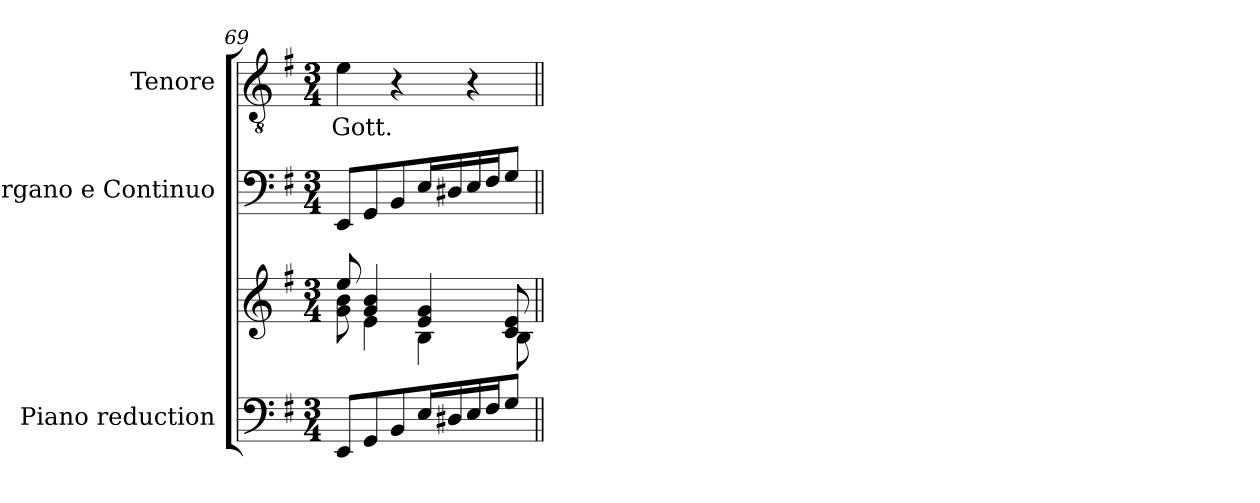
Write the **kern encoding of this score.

**kern	**kern	**kern	**kern	**text
*part3	*part3	*part2	*part1	*part1
*staff4	*staff3	*staff2	*staff1	*staff1
*I"Piano reduction	*	*I"Organo e Continuo	*I"Tenore	*
*I'Pno	*	*	*	*
*clefF4	*clefG2	*clefF4	*clefGv2	*
*k[f#]	*k[f#]	*k[f#]	*k[f#]	*
*M3/4	*M3/4	*M3/4	*M3/4	*
=69	=69	=69	=69	=69
*	*^	*	*	*
!	!	!	!	!	!LO:LY:b
8EE/L	8ee/	8g\ 8b\	8EE/L	4e\	Gott.
8GG/	4g/ 4b/	4e\	8GG/	.	.
8BB/	.	.	8BB/	4r	.
16E/L	4e/ 4g/	4B\	16E/L	.	.
16D#X/	.	.	16D#X/	.	.
16E/	.	.	16E/	4r	.
16F#/J	.	.	16F#/J	.	.
8G/J	8c/ 8e/	8B\	8G/J	.	.
*	*v	*v	*	*	*
=||	=||	=||	=||	=||
*-	*-	*-	*-	*-
